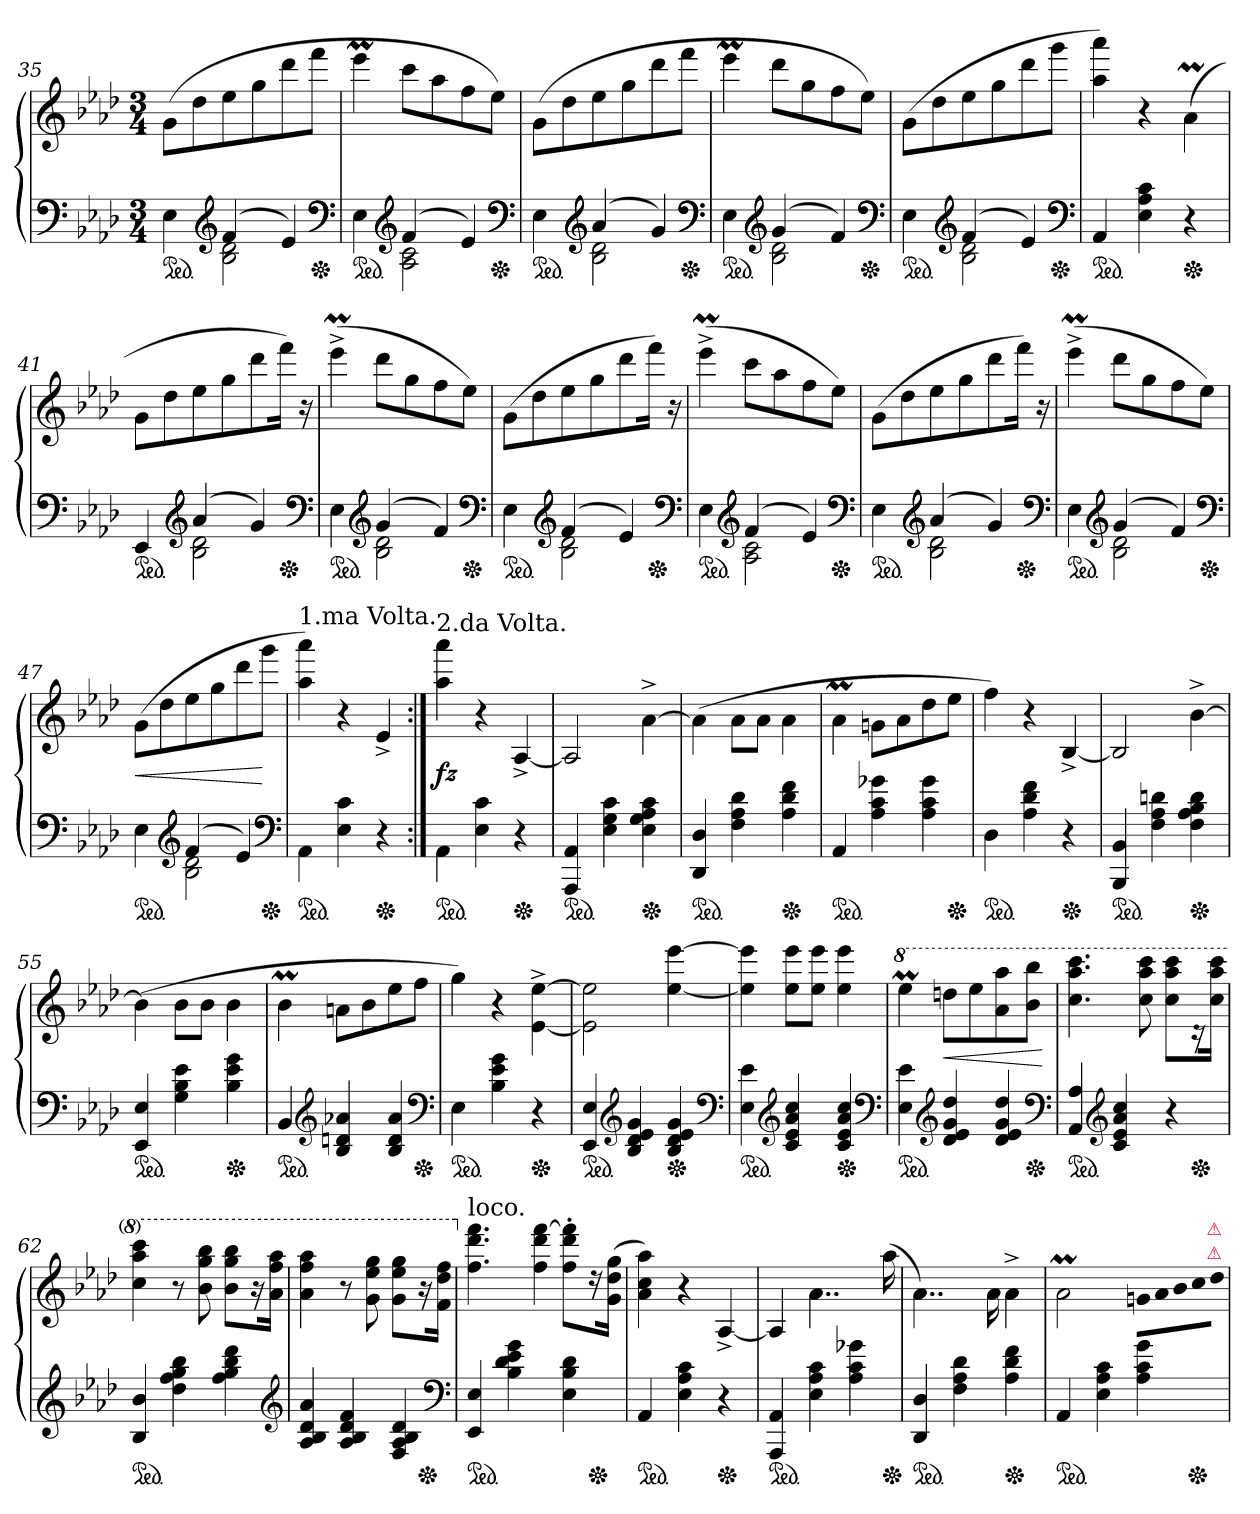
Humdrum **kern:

**kern	**kern	**dynam
*part1	*part1	*part1
*staff2	*staff1	*staff1/2
*clefF4	*clefG2	*
*k[b-e-a-d-]	*k[b-e-a-d-]	*
*A-:	*A-:	*
*M3/4	*M3/4	*
=35	=35	=35
*^	*	*
*ped	*	*	*
4ryy	4E-	(>8gL	.
.	.	8dd-	.
*clefG2	*	*	*
(>4f	2B- 2d-	8ee-	.
.	.	8gg	.
4e-)	.	8ddd-	.
*Xped	*	*	*
.	.	8fffJ	.
*clefF4	*	*	*
=36	=36	=36	=36
*ped	*	*	*
4ryy	4E-	4eee-M	.
*clefG2	*	*	*
(>4f	2A- 2c	8cccL	.
.	.	8aa-	.
4e-)	.	8ff	.
*Xped	*	*	*
.	.	8ee-J)	.
*clefF4	*	*	*
=37	=37	=37	=37
*ped	*	*	*
4ryy	4E-	(>8gL	.
.	.	8dd-	.
*clefG2	*	*	*
(>4a-	2B- 2d-	8ee-	.
.	.	8gg	.
4g)	.	8ddd-	.
*Xped	*	*	*
.	.	8fffJ	.
*clefF4	*	*	*
=38	=38	=38	=38
*ped	*	*	*
4ryy	4E-	4eee-M	.
*clefG2	*	*	*
(>4g	2B- 2d-	8ddd-L	.
.	.	8gg	.
4f)	.	8ff	.
*Xped	*	*	*
.	.	8ee-J)	.
*clefF4	*	*	*
=39	=39	=39	=39
*ped	*	*	*
4ryy	4E-	(>8gL	.
.	.	8dd-	.
*clefG2	*	*	*
(>4f	2B- 2d-	8ee-	.
.	.	8gg	.
4e-)	.	8ddd-	.
*Xped	*	*	*
.	.	8gggJ	.
*v	*v	*	*
*clefF4	*	*
=40	=40	=40
*ped	*	*
4AA-	4aa- 4aaa-)	.
4E- 4A- 4c	4r	.
*Xped	*	*
4r	(>4a-M\	.
=41	=41	=41
*^	*	*
*ped	*	*	*
4EE-	4ryy	8gL	.
.	.	8dd-	.
*clefG2	*	*	*
(>4a-	2B- 2d-	8ee-	.
.	.	8gg	.
4g)	.	8ddd-	.
*Xped	*	*	*
.	.	16fffJk)	.
.	.	16r	.
*clefF4	*	*	*
=42	=42	=42	=42
*ped	*	*	*
4ryy	4E-	(>4eee-M^<	.
*clefG2	*	*	*
(>4g	2B- 2d-	8ddd-L	.
.	.	8gg	.
4f)	.	8ff	.
*Xped	*	*	*
.	.	8ee-J)	.
*clefF4	*	*	*
=43	=43	=43	=43
*ped	*	*	*
4ryy	4E-	(>8gL	.
.	.	8dd-	.
*clefG2	*	*	*
(>4f	2B- 2d-	8ee-	.
.	.	8gg	.
4e-)	.	8ddd-	.
*Xped	*	*	*
.	.	16fffJk)	.
.	.	16r	.
*clefF4	*	*	*
=44	=44	=44	=44
*ped	*	*	*
4ryy	4E-	(>4eee-M^<	.
*clefG2	*	*	*
(>4f	2A- 2c	8cccL	.
.	.	8aa-	.
4e-)	.	8ff	.
*Xped	*	*	*
.	.	8ee-J)	.
*clefF4	*	*	*
=45	=45	=45	=45
*ped	*	*	*
4ryy	4E-	(>8gL	.
.	.	8dd-	.
*clefG2	*	*	*
(>4a-	2B- 2d-	8ee-	.
.	.	8gg	.
4g)	.	8ddd-	.
*Xped	*	*	*
.	.	16fffJk)	.
.	.	16r	.
*clefF4	*	*	*
=46	=46	=46	=46
*ped	*	*	*
4ryy	4E-	(>4eee-M^<	.
*clefG2	*	*	*
(>4g	2B- 2d-	8ddd-L	.
.	.	8gg	.
4f)	.	8ff	.
*Xped	*	*	*
.	.	8ee-J)	.
*clefF4	*	*	*
=47	=47	=47	=47
*ped	*	*	*
4ryy	4E-	(>8gL	<
.	.	8dd-	.
*clefG2	*	*	*
(>4f	2B- 2d-	8ee-	.
.	.	8gg	.
4e-)	.	8ddd-	.
*Xped	*	*	*
.	.	8gggJ	[
*v	*v	*	*
*clefF4	*	*
=48	=48	=48
!	!LO:TX:a:t=1.ma Volta.	!
*ped	*	*
4AA-\	4aa- 4aaa-)	.
4E- 4c	4r	.
*Xped	*	*
4r	4e-^<	.
=49:|!	=49:|!	=49:|!
!	!LO:TX:a:t=2.da Volta.	!
*ped	*	*
4AA-\	4aa- 4aaa-	fz
4E- 4c	4r	.
*Xped	*	*
4r	[4A-^<	.
=50	=50	=50
*ped	*	*
4AAA- 4AA-	2A-]	.
4E- 4G 4c	.	.
*Xped	*	*
4E- 4G 4A- 4c	[4a-^>\	.
=51	=51	=51
*ped	*	*
4DD- 4D-	(>4a-\]	.
4F 4A- 4d-	8a-\L	.
.	8a-J	.
*Xped	*	*
4A- 4d- 4f	4a-\	.
=52	=52	=52
*ped	*	*
4AA-	4a-M\	.
4A- 4c 4g-X	8gnL	.
.	8a-	.
4A- 4c 4g-	8dd-	.
*Xped	*	*
.	8ee-J	.
=53	=53	=53
*ped	*	*
4D-	4ff)	.
4A- 4d- 4f	4r	.
*Xped	*	*
4r	[4B-^<	.
=54	=54	=54
*ped	*	*
4BBB- 4BB-	2B-]	.
4F 4A- 4dn	.	.
*Xped	*	*
4F 4A- 4B- 4d	[4b-^>	.
=55	=55	=55
*ped	*	*
4EE- 4E-	(>4b-]	.
4G 4B- 4e-	8b-L	.
.	8b-J	.
*Xped	*	*
4B- 4e- 4g	4b-	.
=56	=56	=56
*ped	*	*
4BB-	4b-M	.
*clefG2	*	*
4B- 4dn 4a-X	8anL	.
.	8b-	.
4B- 4d 4a-	8ee-	.
*Xped	*	*
.	8ffJ	.
*clefF4	*	*
=57	=57	=57
*ped	*	*
4E-	4gg)	.
4B- 4e- 4g	4r	.
*Xped	*	*
4r	[4e-^>\ [4ee-^>\	.
=58	=58	=58
*ped	*	*
4EE- 4E-	2e-]\ 2ee-]\	.
*clefG2	*	*
4B- 4d- 4e- 4g	.	.
*Xped	*	*
4B- 4d- 4e- 4g	[4ee- [4eee-	.
*clefF4	*	*
=59	=59	=59
*ped	*	*
4E- 4e-	4ee-] 4eee-]	.
*clefG2	*	*
4c 4e- 4a- 4cc	8ee- 8eee-L	.
.	8ee- 8eee-J	.
*Xped	*	*
4c 4e- 4a- 4cc	4ee- 4eee-	.
*clefF4	*	*
=60	=60	=60
*	*8va	*
*ped	*	*
4E- 4e-	4eee-M	.
*clefG2	*	*
4d- 4e- 4g 4dd-	8dddnL	<
.	8eee-	.
4d- 4e- 4g 4dd-	8aa- 8aaa-	.
*Xped	*	*
.	8bb- 8bbb-J	.
*clefF4	*	*
.	.	[
=61	=61	=61
*ped	*	*
4AA-/ 4A-/	4.ccc 4.aaa- 4.cccc	.
*clefG2	*	*
4c 4e- 4a- 4cc	.	.
.	8ccc 8aaa- 8cccc	.
4r	8ccc 8aaa- 8ccccL	.
*Xped	*	*
.	16rdd	.
.	16ccc 16aaa- 16ccccJk	.
=62	=62	=62
!LO:TX:b:color=crimson:t=⚠	!	!
*ped	*	*
4B- 4b-	4ccc 4aaa- 4cccc	.
4dd- 4ff 4gg 4bb-	8r	.
.	8bb- 8ggg 8bbb-	.
4ff 4gg 4bb- 4ddd-	8bb- 8ggg 8bbb-L	.
.	16r	.
.	16aa- 16fff 16aaa-Jk	.
*clefG2	*	*
=63	=63	=63
4A- 4B- 4d- 4a-	4aa- 4fff 4aaa-	.
4A- 4B- 4d- 4f	8r	.
.	8gg 8eee- 8ggg	.
4F 4A- 4B- 4d-	8gg 8eee- 8gggL	.
*Xped	*	*
.	16r	.
.	16ff 16ddd- 16fffJk	.
*clefF4	*	*
=64	=64	=64
*	*X8va	*
!	!LO:TX:a:t=loco.	!
*ped	*	*
4EE- 4E-	4.ff 4.ddd- 4.fff	.
4B- 4d- 4e- 4g	.	.
!	!LO:N:vis=4	!
.	8ff 8ddd- [8fff	.
4E- 4B- 4d-	8ff'> 8ddd-'> 8fff]'>L	.
*Xped	*	*
.	16rdd	.
.	(>16g 16dd- 16ggJk	.
=65	=65	=65
*ped	*	*
4AA-	4a- 4cc 4aa-)	.
4E- 4A- 4c	4r	.
*Xped	*	*
4r	[4A-^<	.
=66	=66	=66
*ped	*	*
4AAA- 4AA-	4A-]	.
4E- 4A- 4c	4..a-\	.
4A- 4c 4g-X	.	.
*Xped	*	*
.	(>16aa-	.
=67	=67	=67
*ped	*	*
4DD- 4D-	4..a-\)	.
4F 4A- 4d-	.	.
.	16a-\	.
*Xped	*	*
4A- 4d- 4f	4a-^>\	.
=68	=68	=68
*ped	*	*
4AA-	2a-M\	.
4E- 4A- 4c	.	.
*	*Xtuplet	*
!	!LO:N:vis=8	!
4A- 4c 4g	20gn!\L	.
!	!LO:N:vis=8	!
.	20a-!\	.
!	!LO:N:vis=8	!
.	20b-!\	.
!	!LO:N:vis=8	!
*Xped	*	*
.	20cc!\	.
!	!LO:TX:a:color=crimson:t=⚠	!
!	!LO:TX:a:color=crimson:t=⚠	!
!	!LO:N:vis=8	!
.	20dd-!\J	.
=	=	=
*-	*-	*-
